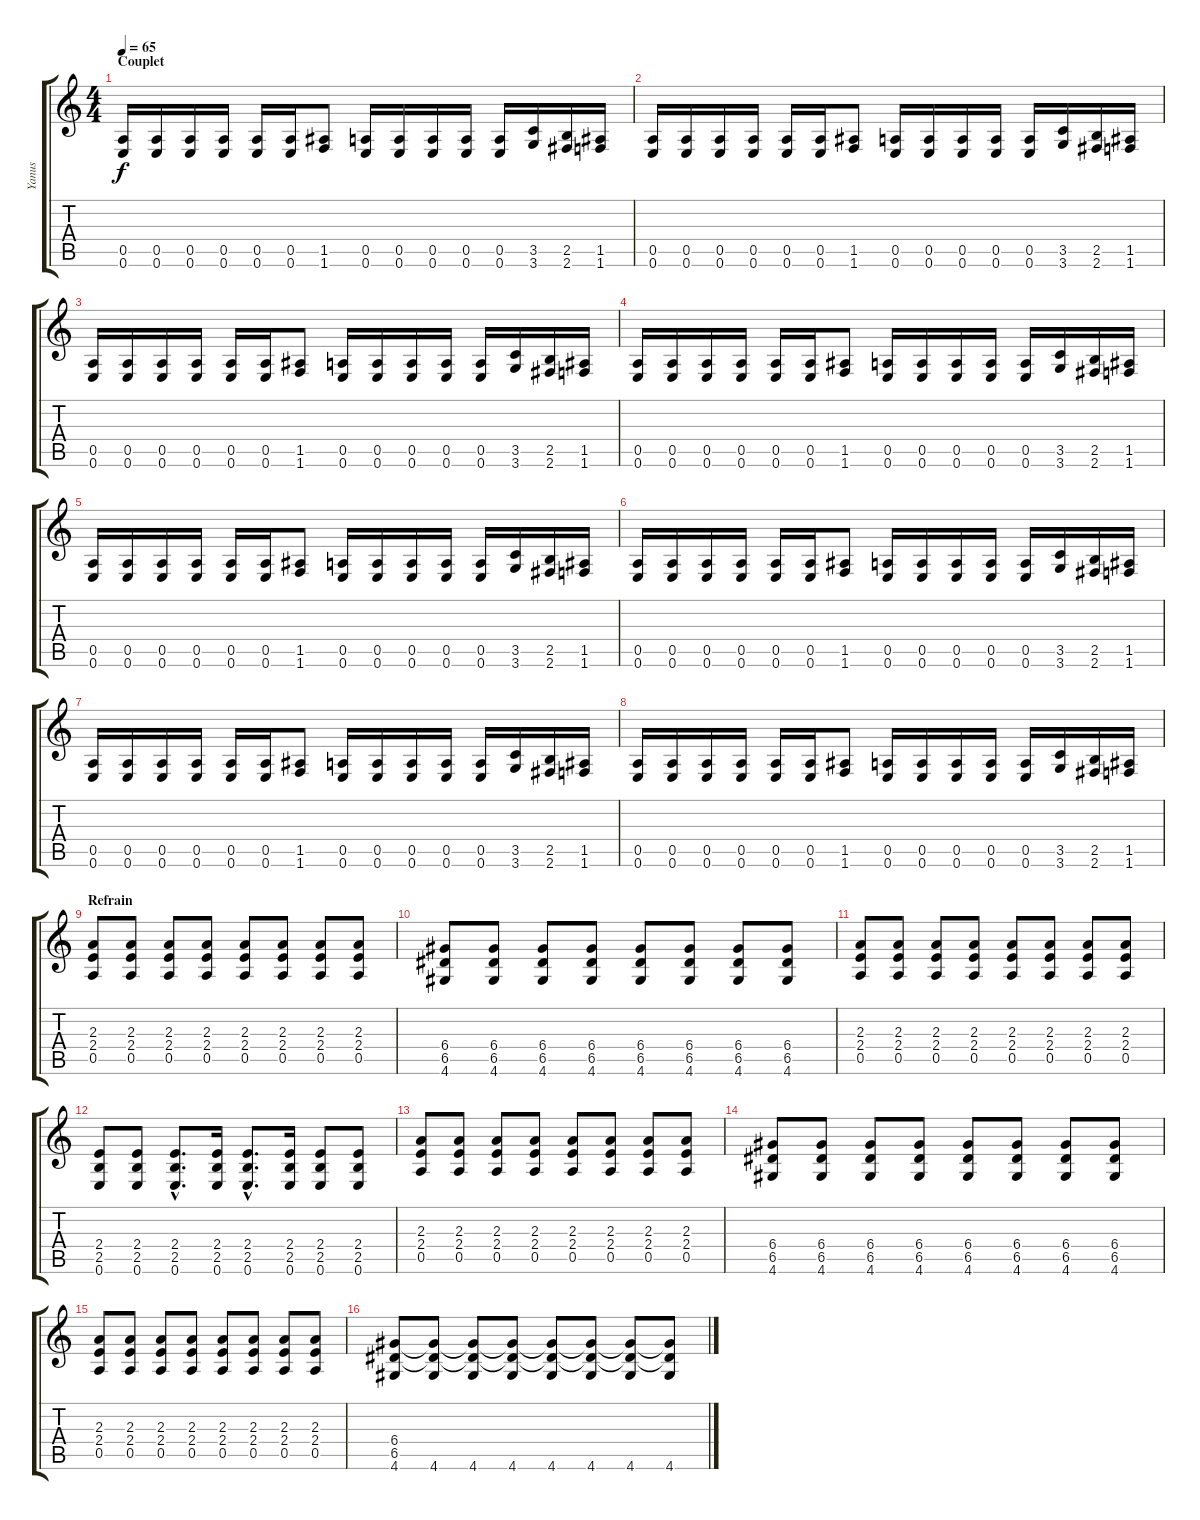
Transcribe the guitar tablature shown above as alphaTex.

\track ("Yanus" "Yanus") {instrument overdrivenguitar}
\staff {score tabs}
\tuning (E4 B3 G3 D3 A2 E2) {hide}
\ts (4 4)
\section ("" "Couplet")
\tempo 65
\clef g2
\ks c
(0.5 0.6).16{dy f} (0.5 0.6).16 (0.5 0.6).16 (0.5 0.6).16 (0.5 0.6).16 (0.5 0.6).16 (1.5 1.6).8 (0.5 0.6).16 (0.5 0.6).16 (0.5 0.6).16 (0.5 0.6).16 (0.5 0.6).16 (3.5 3.6).16 (2.5 2.6).16 (1.5 1.6).16 |
(0.5 0.6).16 (0.5 0.6).16 (0.5 0.6).16 (0.5 0.6).16 (0.5 0.6).16 (0.5 0.6).16 (1.5 1.6).8 (0.5 0.6).16 (0.5 0.6).16 (0.5 0.6).16 (0.5 0.6).16 (0.5 0.6).16 (3.5 3.6).16 (2.5 2.6).16 (1.5 1.6).16 |
(0.5 0.6).16 (0.5 0.6).16 (0.5 0.6).16 (0.5 0.6).16 (0.5 0.6).16 (0.5 0.6).16 (1.5 1.6).8 (0.5 0.6).16 (0.5 0.6).16 (0.5 0.6).16 (0.5 0.6).16 (0.5 0.6).16 (3.5 3.6).16 (2.5 2.6).16 (1.5 1.6).16 |
(0.5 0.6).16 (0.5 0.6).16 (0.5 0.6).16 (0.5 0.6).16 (0.5 0.6).16 (0.5 0.6).16 (1.5 1.6).8 (0.5 0.6).16 (0.5 0.6).16 (0.5 0.6).16 (0.5 0.6).16 (0.5 0.6).16 (3.5 3.6).16 (2.5 2.6).16 (1.5 1.6).16 |
(0.5 0.6).16 (0.5 0.6).16 (0.5 0.6).16 (0.5 0.6).16 (0.5 0.6).16 (0.5 0.6).16 (1.5 1.6).8 (0.5 0.6).16 (0.5 0.6).16 (0.5 0.6).16 (0.5 0.6).16 (0.5 0.6).16 (3.5 3.6).16 (2.5 2.6).16 (1.5 1.6).16 |
(0.5 0.6).16 (0.5 0.6).16 (0.5 0.6).16 (0.5 0.6).16 (0.5 0.6).16 (0.5 0.6).16 (1.5 1.6).8 (0.5 0.6).16 (0.5 0.6).16 (0.5 0.6).16 (0.5 0.6).16 (0.5 0.6).16 (3.5 3.6).16 (2.5 2.6).16 (1.5 1.6).16 |
(0.5 0.6).16 (0.5 0.6).16 (0.5 0.6).16 (0.5 0.6).16 (0.5 0.6).16 (0.5 0.6).16 (1.5 1.6).8 (0.5 0.6).16 (0.5 0.6).16 (0.5 0.6).16 (0.5 0.6).16 (0.5 0.6).16 (3.5 3.6).16 (2.5 2.6).16 (1.5 1.6).16 |
(0.5 0.6).16 (0.5 0.6).16 (0.5 0.6).16 (0.5 0.6).16 (0.5 0.6).16 (0.5 0.6).16 (1.5 1.6).8 (0.5 0.6).16 (0.5 0.6).16 (0.5 0.6).16 (0.5 0.6).16 (0.5 0.6).16 (3.5 3.6).16 (2.5 2.6).16 (1.5 1.6).16 |
\section ("" "Refrain")
(2.3 2.4 0.5).8 (2.3 2.4 0.5).8 (2.3 2.4 0.5).8 (2.3 2.4 0.5).8 (2.3 2.4 0.5).8 (2.3 2.4 0.5).8 (2.3 2.4 0.5).8 (2.3 2.4 0.5).8 |
(6.4 6.5 4.6).8 (6.4 6.5 4.6).8 (6.4 6.5 4.6).8 (6.4 6.5 4.6).8 (6.4 6.5 4.6).8 (6.4 6.5 4.6).8 (6.4 6.5 4.6).8 (6.4 6.5 4.6).8 |
(2.3 2.4 0.5).8 (2.3 2.4 0.5).8 (2.3 2.4 0.5).8 (2.3 2.4 0.5).8 (2.3 2.4 0.5).8 (2.3 2.4 0.5).8 (2.3 2.4 0.5).8 (2.3 2.4 0.5).8 |
(2.4 2.5 0.6).8 (2.4 2.5 0.6).8 (2.4{hac} 2.5{hac} 0.6{hac}).8{d} (2.4 2.5 0.6).16 (2.4{hac} 2.5{hac} 0.6{hac}).8{d} (2.4 2.5 0.6).16 (2.4 2.5 0.6).8 (2.4 2.5 0.6).8 |
(2.3 2.4 0.5).8 (2.3 2.4 0.5).8 (2.3 2.4 0.5).8 (2.3 2.4 0.5).8 (2.3 2.4 0.5).8 (2.3 2.4 0.5).8 (2.3 2.4 0.5).8 (2.3 2.4 0.5).8 |
(6.4 6.5 4.6).8 (6.4 6.5 4.6).8 (6.4 6.5 4.6).8 (6.4 6.5 4.6).8 (6.4 6.5 4.6).8 (6.4 6.5 4.6).8 (6.4 6.5 4.6).8 (6.4 6.5 4.6).8 |
(2.3 2.4 0.5).8 (2.3 2.4 0.5).8 (2.3 2.4 0.5).8 (2.3 2.4 0.5).8 (2.3 2.4 0.5).8 (2.3 2.4 0.5).8 (2.3 2.4 0.5).8 (2.3 2.4 0.5).8 |
(6.4 6.5 4.6).8 (6.4{t} 6.5{t} 4.6).8 (6.4{t} 6.5{t} 4.6).8 (6.4{t} 6.5{t} 4.6).8 (6.4{t} 6.5{t} 4.6).8 (6.4{t} 6.5{t} 4.6).8 (6.4{t} 6.5{t} 4.6).8 (6.4{t} 6.5{t} 4.6).8
